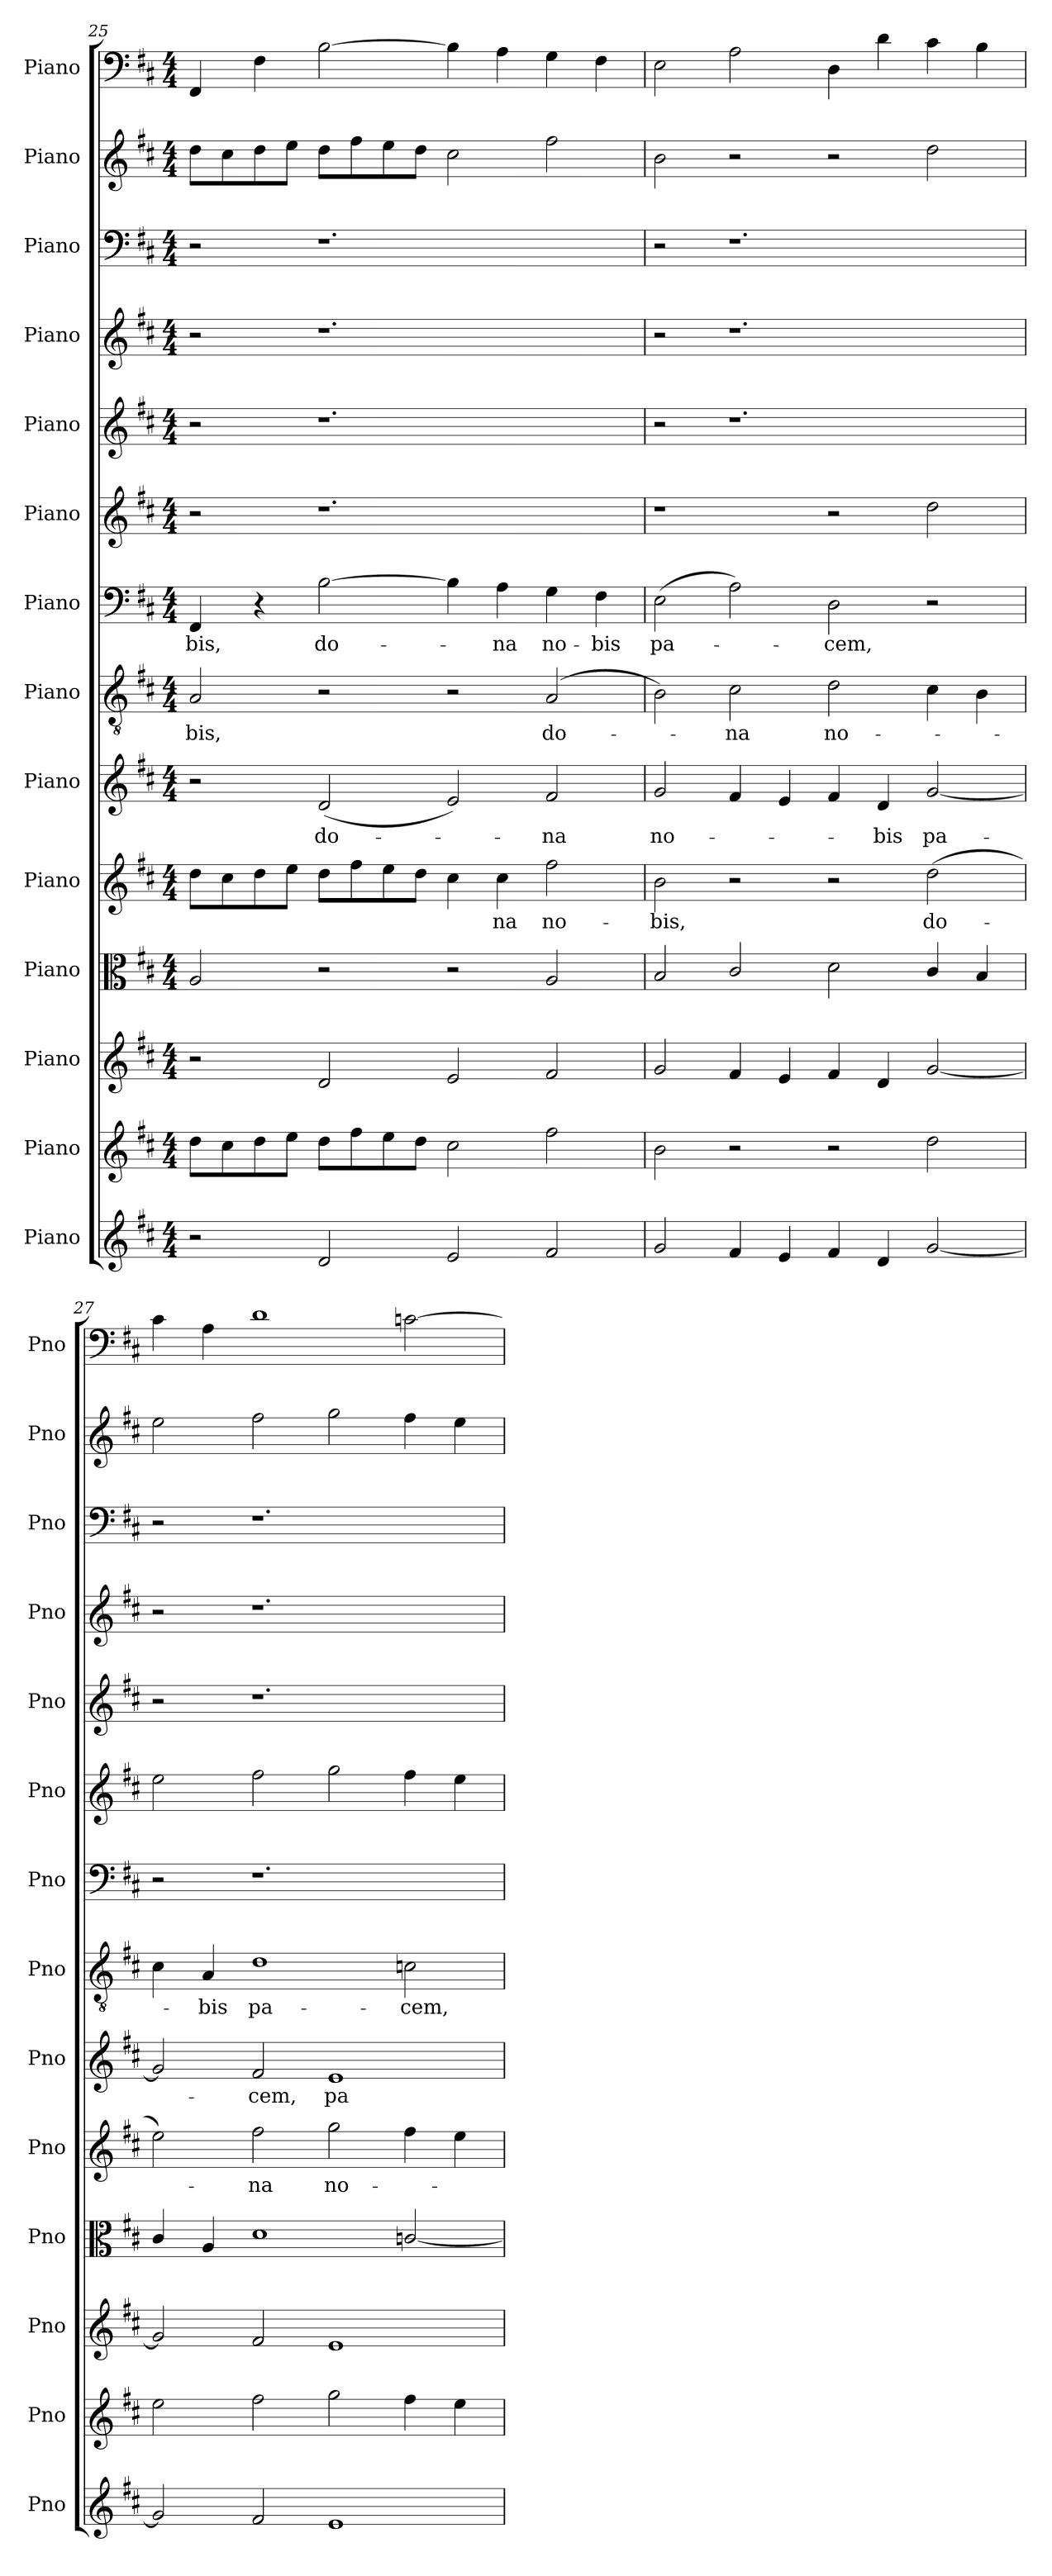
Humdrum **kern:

**kern	**kern	**kern	**kern	**kern	**text	**kern	**text	**kern	**text	**kern	**text	**kern	**kern	**kern	**kern	**kern	**kern
*part14	*part13	*part12	*part11	*part10	*part10	*part9	*part9	*part8	*part8	*part7	*part7	*part6	*part5	*part4	*part3	*part2	*part1
*staff14	*staff13	*staff12	*staff11	*staff10	*staff10	*staff9	*staff9	*staff8	*staff8	*staff7	*staff7	*staff6	*staff5	*staff4	*staff3	*staff2	*staff1
*I"Piano	*I"Piano	*I"Piano	*I"Piano	*I"Piano	*	*I"Piano	*	*I"Piano	*	*I"Piano	*	*I"Piano	*I"Piano	*I"Piano	*I"Piano	*I"Piano	*I"Piano
*I'Pno	*I'Pno	*I'Pno	*I'Pno	*I'Pno	*	*I'Pno	*	*I'Pno	*	*I'Pno	*	*I'Pno	*I'Pno	*I'Pno	*I'Pno	*I'Pno	*I'Pno
*clefG2	*clefG2	*clefG2	*clefC3	*clefG2	*	*clefG2	*	*clefGv2	*	*clefF4	*	*clefG2	*clefG2	*clefG2	*clefF4	*clefG2	*clefF4
*k[f#c#]	*k[f#c#]	*k[f#c#]	*k[f#c#]	*k[f#c#]	*	*k[f#c#]	*	*k[f#c#]	*	*k[f#c#]	*	*k[f#c#]	*k[f#c#]	*k[f#c#]	*k[f#c#]	*k[f#c#]	*k[f#c#]
*D:	*D:	*D:	*D:	*D:	*	*D:	*	*D:	*	*D:	*	*D:	*D:	*D:	*D:	*D:	*D:
*M4/4	*M4/4	*M4/4	*M4/4	*M4/4	*	*M4/4	*	*M4/4	*	*M4/4	*	*M4/4	*M4/4	*M4/4	*M4/4	*M4/4	*M4/4
=25	=25	=25	=25	=25	=25	=25	=25	=25	=25	=25	=25	=25	=25	=25	=25	=25	=25
!	!	!	!	!	!	!	!	!	!LO:LY:b	!	!LO:LY:b	!	!	!	!	!	!
2r	8dd\L	2r	2A/	8dd\L	.	2r	.	2A/	-bis,	4FF#/	-bis,	2r	2r	2r	2r	8dd\L	4FF#/
.	8cc#\	.	.	8cc#\	.	.	.	.	.	.	.	.	.	.	.	8cc#\	.
.	8dd\	.	.	8dd\	.	.	.	.	.	4r	.	.	.	.	.	8dd\	4F#\
.	8ee\J	.	.	8ee\J	.	.	.	.	.	.	.	.	.	.	.	8ee\J	.
!	!	!	!	!	!	!	!LO:LY:b	!	!	!	!LO:LY:b	!	!	!	!	!	!
2d/	8dd\L	2d/	2r	8dd\L	.	(<2d/	do-	2r	.	[2B\	do-	1.r	1.r	1.r	1.r	8dd\L	[2B\
.	8ff#\	.	.	8ff#\	.	.	.	.	.	.	.	.	.	.	.	8ff#\	.
.	8ee\	.	.	8ee\	.	.	.	.	.	.	.	.	.	.	.	8ee\	.
.	8dd\J	.	.	8dd\J	.	.	.	.	.	.	.	.	.	.	.	8dd\J	.
2e/	2cc#\	2e/	2r	4cc#\	.	2e/)	.	2r	.	4B\]	.	.	.	.	.	2cc#\	4B\]
!	!	!	!	!	!LO:LY:b	!	!	!	!	!	!LO:LY:b	!	!	!	!	!	!
.	.	.	.	4cc#\	-na	.	.	.	.	4A\	-na	.	.	.	.	.	4A\
!	!	!	!	!	!LO:LY:b	!	!LO:LY:b	!	!LO:LY:b	!	!LO:LY:b	!	!	!	!	!	!
2f#/	2ff#\	2f#/	2A/	2ff#\	no-	2f#/	-na	(<2A/	do-	4G\	no-	.	.	.	.	2ff#\	4G\
!	!	!	!	!	!	!	!	!	!	!	!LO:LY:b	!	!	!	!	!	!
.	.	.	.	.	.	.	.	.	.	4F#\	-bis	.	.	.	.	.	4F#\
=26	=26	=26	=26	=26	=26	=26	=26	=26	=26	=26	=26	=26	=26	=26	=26	=26	=26
!	!	!	!	!	!LO:LY:b	!	!LO:LY:b	!	!	!	!LO:LY:b	!	!	!	!	!	!
2g/	2b\	2g/	2B/	2b\	-bis,	2g/	no-	2B\)	.	(>2E\	pa-	1r	2r	2r	2r	2b\	2E\
!	!	!	!	!	!	!	!	!	!LO:LY:b	!	!	!	!	!	!	!	!
4f#/	2r	4f#/	2c#/	2r	.	4f#/	.	2c#\	-na	2A\)	.	.	1.r	1.r	1.r	2r	2A\
4e/	.	4e/	.	.	.	4e/	.	.	.	.	.	.	.	.	.	.	.
!	!	!	!	!	!	!	!	!	!LO:LY:b	!	!LO:LY:b	!	!	!	!	!	!
4f#/	2r	4f#/	2d\	2r	.	4f#/	.	2d\	no-	2D\	-cem,	2r	.	.	.	2r	4D\
!	!	!	!	!	!	!	!LO:LY:b	!	!	!	!	!	!	!	!	!	!
4d/	.	4d/	.	.	.	4d/	-bis	.	.	.	.	.	.	.	.	.	4d\
!	!	!	!	!	!LO:LY:b	!	!LO:LY:b	!	!	!	!	!	!	!	!	!	!
[2g/	2dd\	[2g/	4c#/	(>2dd\	do-	[2g/	pa-	4c#\	.	2r	.	2dd\	.	.	.	2dd\	4c#\
.	.	.	4B/	.	.	.	.	4B\	.	.	.	.	.	.	.	.	4B\
=27	=27	=27	=27	=27	=27	=27	=27	=27	=27	=27	=27	=27	=27	=27	=27	=27	=27
2g/]	2ee\	2g/]	4c#/	2ee\)	.	2g/]	.	4c#\	.	2r	.	2ee\	2r	2r	2r	2ee\	4c#\
!	!	!	!	!	!	!	!	!	!LO:LY:b	!	!	!	!	!	!	!	!
.	.	.	4A/	.	.	.	.	4A/	-bis	.	.	.	.	.	.	.	4A\
!	!	!	!	!	!LO:LY:b	!	!LO:LY:b	!	!LO:LY:b	!	!	!	!	!	!	!	!
2f#/	2ff#\	2f#/	1d	2ff#\	-na	2f#/	-cem,	1d	pa-	1.r	.	2ff#\	1.r	1.r	1.r	2ff#\	1d
!	!	!	!	!	!LO:LY:b	!	!LO:LY:b	!	!	!	!	!	!	!	!	!	!
1e	2gg\	1e	.	2gg\	no-	1e	pa-	.	.	.	.	2gg\	.	.	.	2gg\	.
!	!	!	!	!	!	!	!	!	!LO:LY:b	!	!	!	!	!	!	!	!
.	4ff#\	.	[2cn/	4ff#\	.	.	.	2cn\	-cem,	.	.	4ff#\	.	.	.	4ff#\	[2cn\
.	4ee\	.	.	4ee\	.	.	.	.	.	.	.	4ee\	.	.	.	4ee\	.
=	=	=	=	=	=	=	=	=	=	=	=	=	=	=	=	=	=
*-	*-	*-	*-	*-	*-	*-	*-	*-	*-	*-	*-	*-	*-	*-	*-	*-	*-
